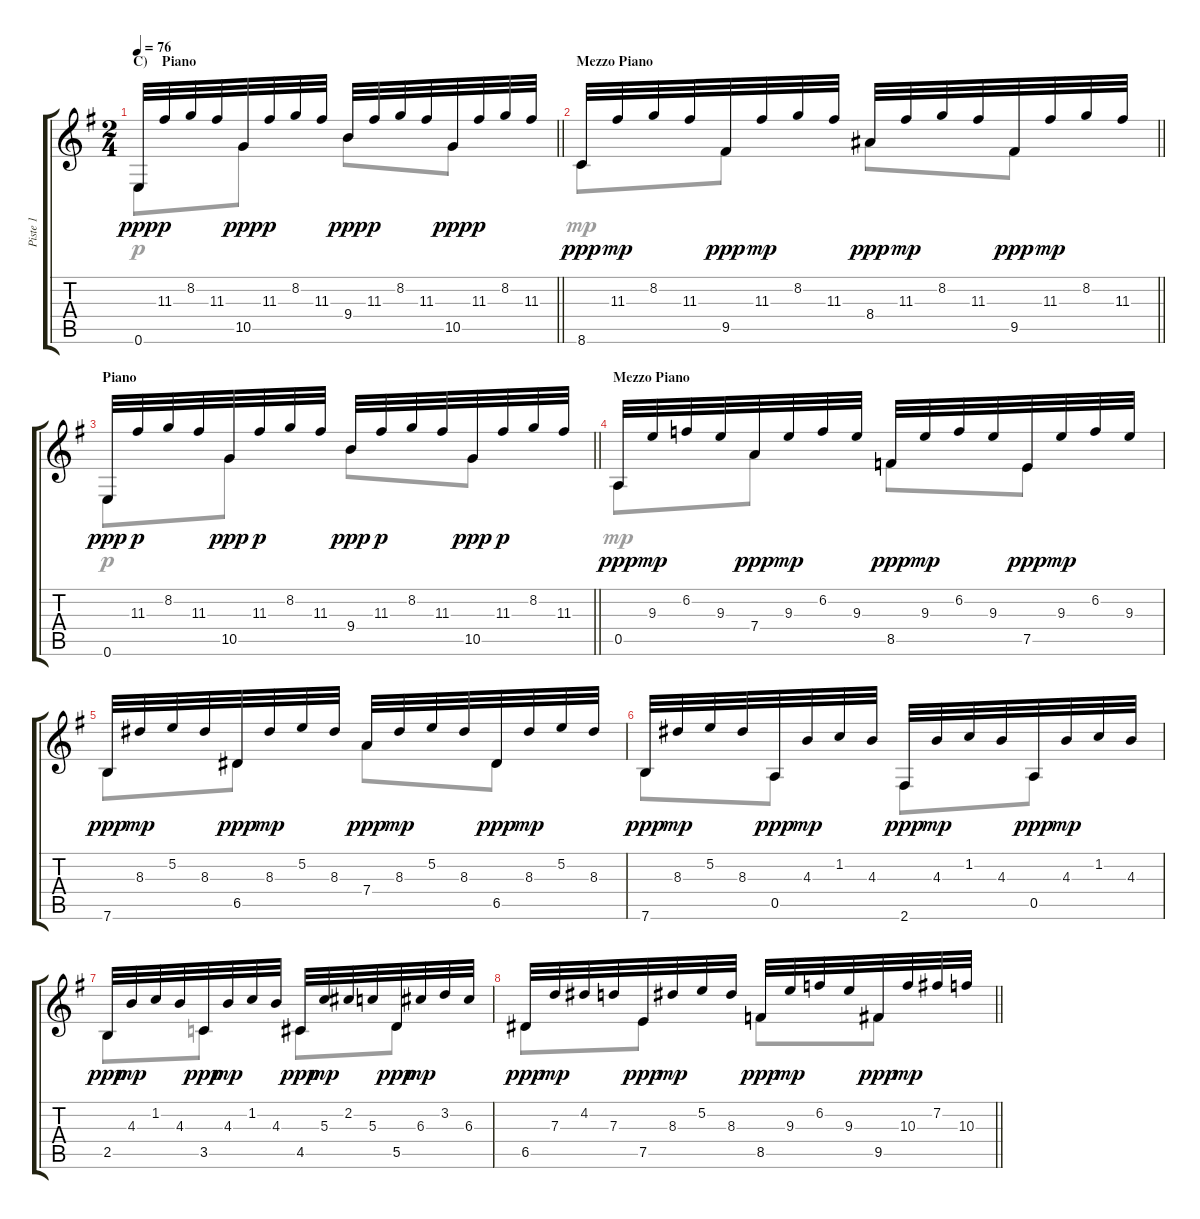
\track ("Piste 1" "Piste 1") {instrument acousticguitarnylon}
\staff {score tabs}
\tuning (E4 B3 G3 D3 A2 E2) {hide}
\voice
\ts (2 4)
\section ("" "C)    Piano")
\tempo 76
\clef g2
\barLineRight lightlight
\ks g
0.6.32{dy ppp volume 7} 11.3.32{dy p} 8.2.32 11.3.32 10.5.32{dy ppp} 11.3.32{dy p} 8.2.32 11.3.32 9.4.32{dy ppp} 11.3.32{dy p} 8.2.32 11.3.32 10.5.32{dy ppp} 11.3.32{dy p} 8.2.32 11.3.32 |
\section ("" "Mezzo Piano")
\barLineRight lightlight
8.6.32{dy ppp volume 8} 11.3.32{dy mp} 8.2.32 11.3.32 9.5.32{dy ppp} 11.3.32{dy mp} 8.2.32 11.3.32 8.4.32{dy ppp} 11.3.32{dy mp} 8.2.32 11.3.32 9.5.32{dy ppp} 11.3.32{dy mp} 8.2.32 11.3.32 |
\section ("" "Piano")
\barLineRight lightlight
0.6.32{dy ppp volume 7} 11.3.32{dy p} 8.2.32 11.3.32 10.5.32{dy ppp} 11.3.32{dy p} 8.2.32 11.3.32 9.4.32{dy ppp} 11.3.32{dy p} 8.2.32 11.3.32 10.5.32{dy ppp} 11.3.32{dy p} 8.2.32 11.3.32 |
\section ("" "Mezzo Piano")
0.5.32{dy ppp volume 8} 9.3.32{dy mp} 6.2.32 9.3.32 7.4.32{dy ppp} 9.3.32{dy mp} 6.2.32 9.3.32 8.5.32{dy ppp} 9.3.32{dy mp} 6.2.32 9.3.32 7.5.32{dy ppp} 9.3.32{dy mp} 6.2.32 9.3.32 |
7.6.32{dy ppp} 8.3.32{dy mp} 5.2.32 8.3.32 6.5.32{dy ppp} 8.3.32{dy mp} 5.2.32 8.3.32 7.4.32{dy ppp} 8.3.32{dy mp} 5.2.32 8.3.32 6.5.32{dy ppp} 8.3.32{dy mp} 5.2.32 8.3.32 |
7.6.32{dy ppp} 8.3.32{dy mp} 5.2.32 8.3.32 0.5.32{dy ppp} 4.3.32{dy mp} 1.2.32 4.3.32 2.6.32{dy ppp} 4.3.32{dy mp} 1.2.32 4.3.32 0.5.32{dy ppp} 4.3.32{dy mp} 1.2.32 4.3.32 |
2.5.32{dy ppp} 4.3.32{dy mp} 1.2.32 4.3.32 3.5.32{dy ppp volume 11} 4.3.32{dy mp} 1.2.32 4.3.32 4.5.32{dy ppp} 5.3.32{dy mp} 2.2.32 5.3.32 5.5.32{dy ppp} 6.3.32{dy mp} 3.2.32 6.3.32 |
\barLineRight lightlight
6.5.32{dy ppp} 7.3.32{dy mp} 4.2.32 7.3.32 7.5.32{dy ppp} 8.3.32{dy mp} 5.2.32 8.3.32 8.5.32{dy ppp} 9.3.32{dy mp} 6.2.32 9.3.32 9.5.32{dy ppp} 10.3.32{dy mp} 7.2.32 10.3.32
\voice
\clef g2
\ottava regular
\simile none
\barLineRight lightlight
\ks g
0.6.8{dy p} 10.5.8 9.4.8 10.5.8 |
\barLineRight lightlight
8.6.8{dy mp} 9.5.8 8.4.8 9.5.8 |
\barLineRight lightlight
0.6.8{dy p} 10.5.8 9.4.8 10.5.8 |
0.5.8{dy mp} 7.4.8 8.5.8 7.5.8 |
7.6.8 6.5.8 7.4.8 6.5.8 |
7.6.8 0.5.8 2.6.8 0.5.8 |
2.5.8 3.5.8 4.5.8 5.5.8 |
\barLineRight lightlight
6.5.8 7.5.8 8.5.8 9.5.8
